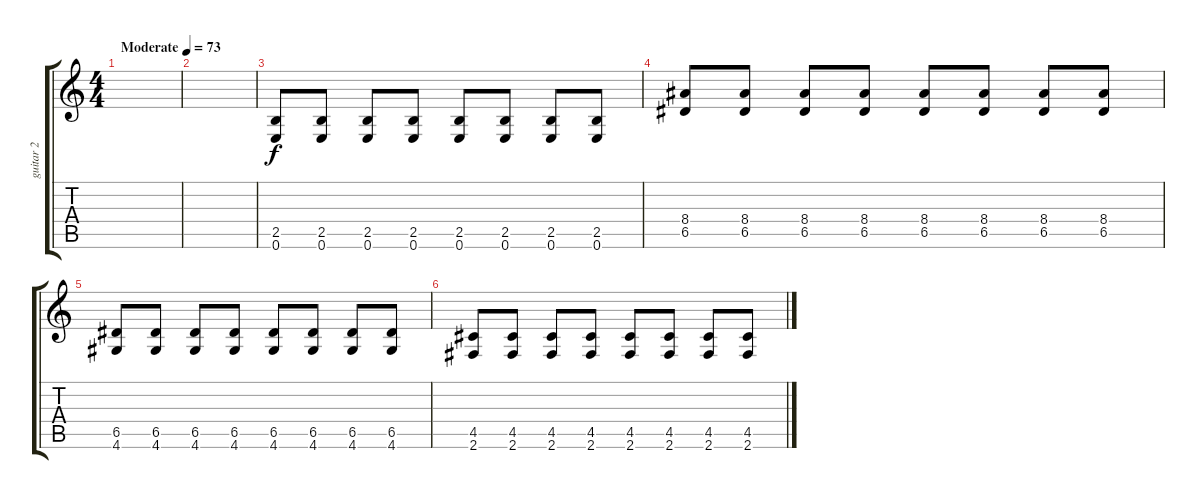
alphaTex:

\track ("guitar 2" "guitar 2") {instrument overdrivenguitar}
\staff {score tabs}
\tuning (E4 B3 G3 D3 A2 E2) {hide}
\ts (4 4)
\tempo (73 "Moderate")
\clef g2
\ks c
|
|
(2.5 0.6).8 (2.5 0.6).8 (2.5 0.6).8 (2.5 0.6).8 (2.5 0.6).8 (2.5 0.6).8 (2.5 0.6).8 (2.5 0.6).8 |
(8.4 6.5).8 (8.4 6.5).8 (8.4 6.5).8 (8.4 6.5).8 (8.4 6.5).8 (8.4 6.5).8 (8.4 6.5).8 (8.4 6.5).8 |
(6.5 4.6).8 (6.5 4.6).8 (6.5 4.6).8 (6.5 4.6).8 (6.5 4.6).8 (6.5 4.6).8 (6.5 4.6).8 (6.5 4.6).8 |
(4.5 2.6).8 (4.5 2.6).8 (4.5 2.6).8 (4.5 2.6).8 (4.5 2.6).8 (4.5 2.6).8 (4.5 2.6).8 (4.5 2.6).8
